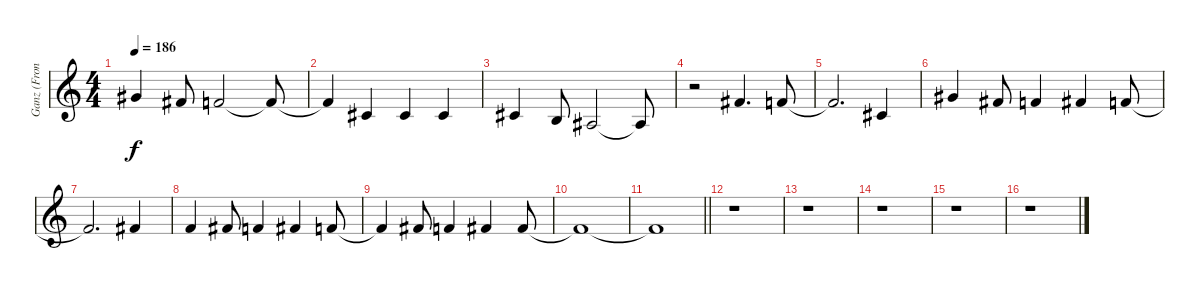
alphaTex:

\track ("Ganz (Front Vocal)" "Ganz (Fron") {instrument violin}
\staff {score}
\tuning (Eb4 Bb3 Gb3 Db3 Ab2 Db2) {hide}
\ts (4 4)
\tempo 186
\clef g2
\ks c
5.1.4{dy f} 3.1.8 2.1.2 2.1{t}.8 |
2.1{t}.4 3.2.4 3.2.4 3.2.4 |
3.2.4 1.2.8 0.2.2 0.2{t}.8 |
r.2 3.1.4{d} 2.1.8 |
2.1{t}.2{d} 3.2.4 |
5.1.4 3.1.8 2.1.4 3.1.4 2.1.8 |
2.1{t}.2{d} 3.1.4 |
2.1.4 3.1.8 2.1.4 3.1.4 2.1.8 |
2.1{t}.4 3.1.8 2.1.4 3.1.4 3.1.8 |
3.1{t}.1 |
\barLineRight lightlight
3.1{t}.1 |
r.1 |
r.1 |
r.1 |
r.1 |
r.1
